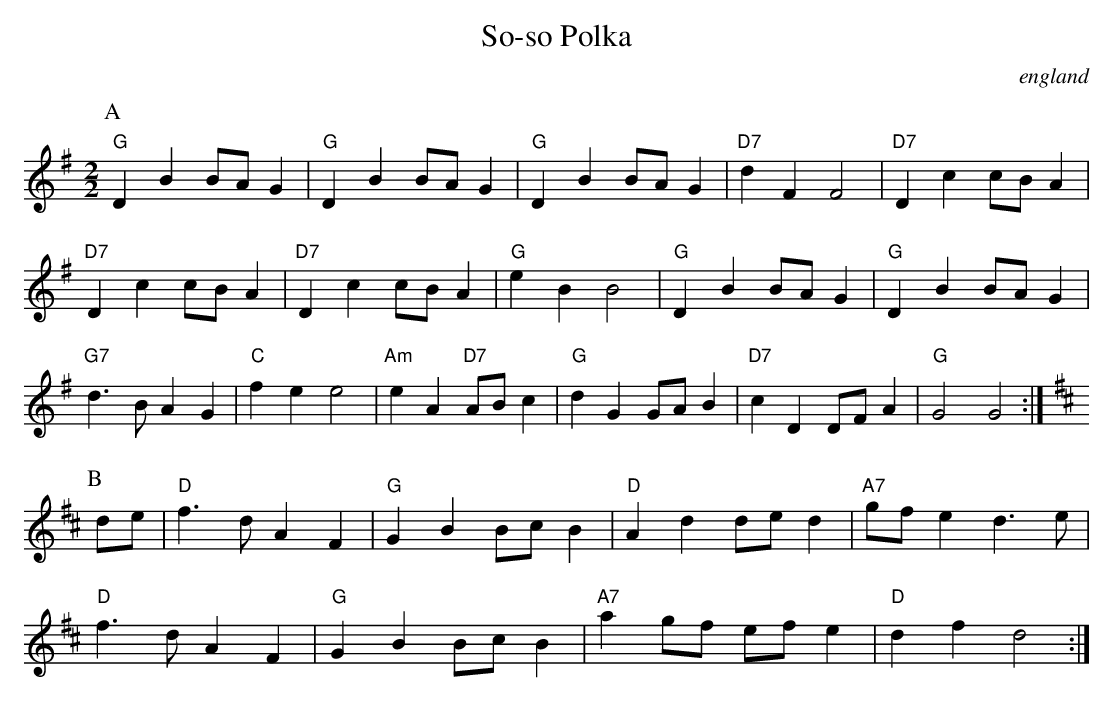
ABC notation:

X:1
T:So-so Polka
O:england
M:2/2
K:G
P:A
"G"D2B2 BAG2|"G"D2B2 BAG2|"G"D2B2 BAG2|"D7"d2F2 F4|"D7"D2c2 cBA2|
"D7"D2c2 cBA2|"D7"D2c2 cBA2|"G"e2B2 B4|"G"D2B2 BAG2|"G"D2B2 BAG2|
"G7"d3B A2G2|"C"f2e2 e4|"Am"e2A2 "D7"ABc2|"G"d2G2 GAB2|"D7"c2D2 DFA2|"G"G4 G4\
:|
K:D
P:B
de|"D"f3d A2F2|"G"G2B2 BcB2|"D"A2d2 ded2|"A7"gfe2 d3e|
"D"f3d A2F2|"G"G2B2 BcB2|"A7"a2gf efe2|"D"d2f2 d4:|
